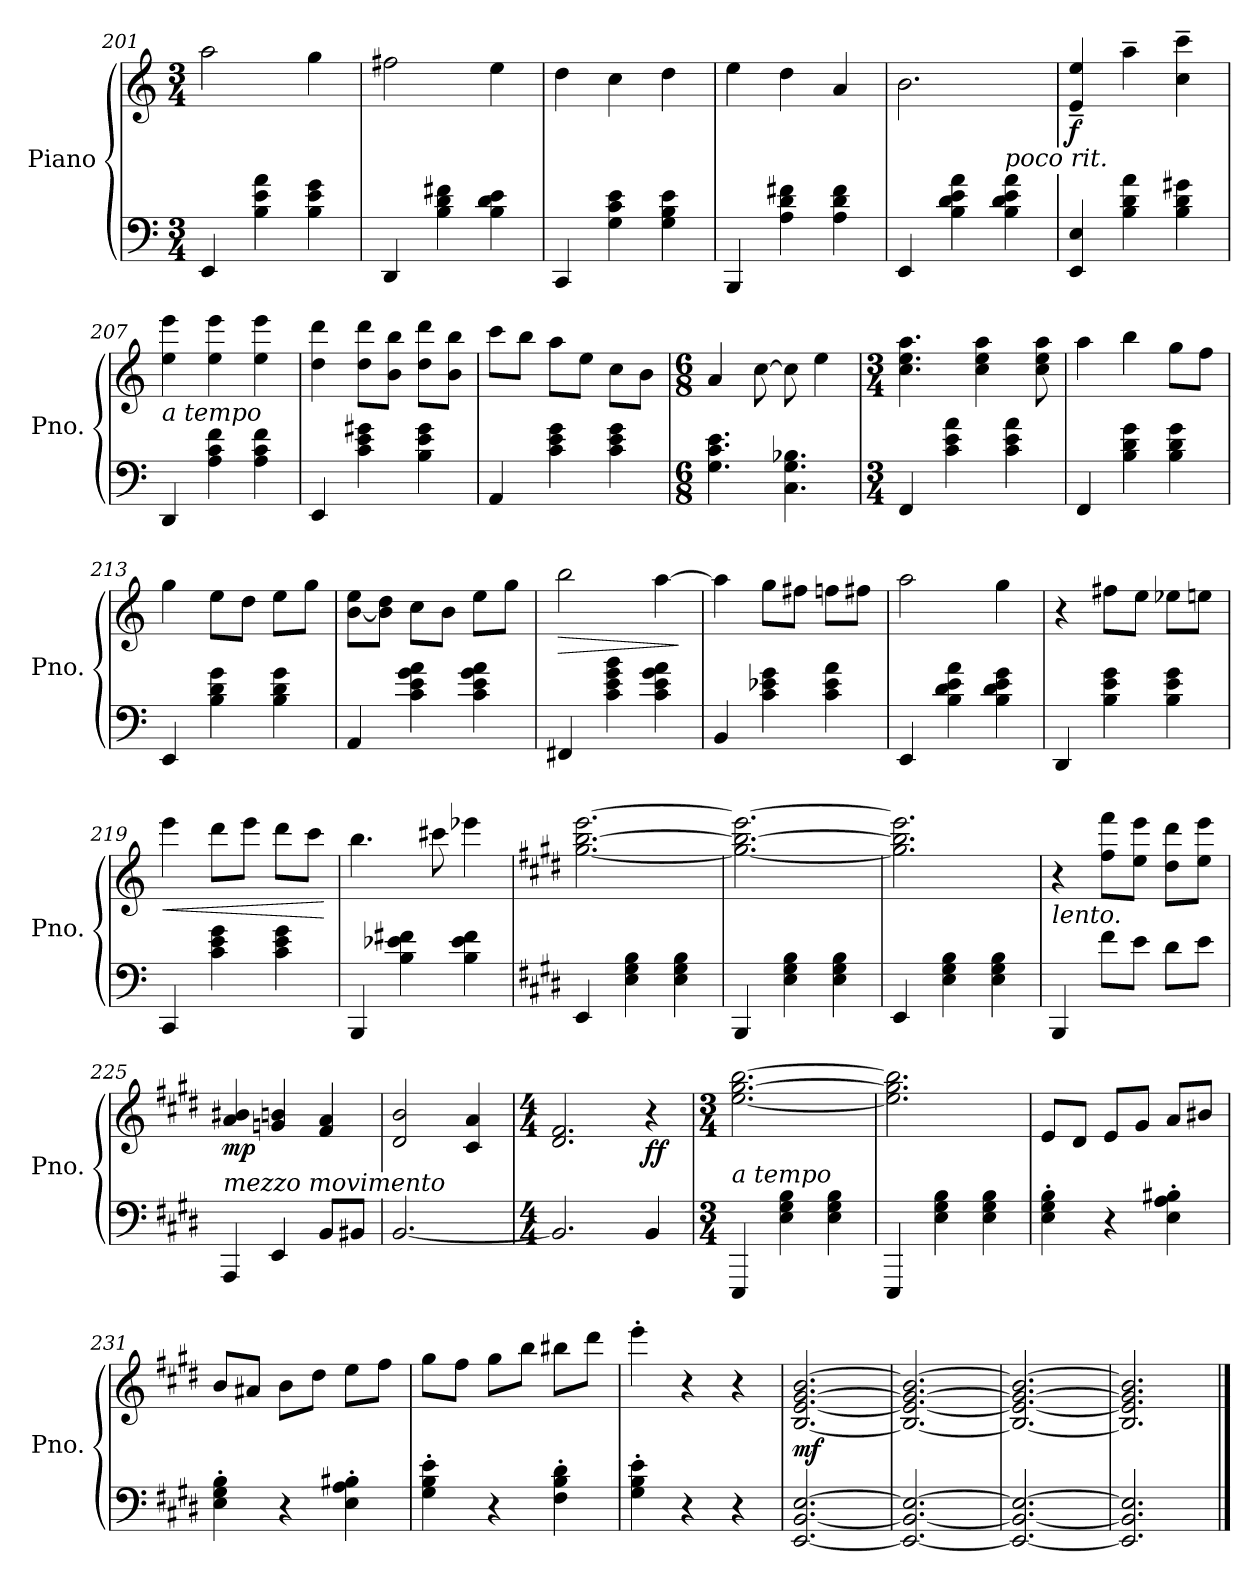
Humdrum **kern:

**kern	**kern	**dynam
*part1	*part1	*part1
*staff2	*staff1	*staff1/2
*I"Piano	*	*
*I'Pno.	*	*
*clefF4	*clefG2	*
*k[]	*k[]	*
*M3/4	*M3/4	*
=201	=201	=201
4EE/	2aa\	.
4B\ 4e\ 4a\	.	.
4B\ 4e\ 4g\	4gg\	.
=202	=202	=202
4DD/	2ff#X\	.
4B\ 4d\ 4f#X\	.	.
4B\ 4d\ 4e\	4ee\	.
=203	=203	=203
4CC/	4dd\	.
4G\ 4c\ 4e\	4cc\	.
4G\ 4B\ 4e\	4dd\	.
=204	=204	=204
4BBB/	4ee\	.
4A\ 4d\ 4f#X\	4dd\	.
4A\ 4d\ 4f#\	4a/	.
=205	=205	=205
4EE/	2.b\	.
4B\ 4d\ 4e\ 4a\	.	.
!LO:TX:a:i:t=poco rit.	!	!
4B\ 4d\ 4e\ 4a\	.	.
=206	=206	=206
!	!	!LO:DY:b
4EE/ 4E/	4e/~ 4ee/~	f
4B\ 4d\ 4a\	4aa~\	.
4B\ 4d\ 4g#X\	4cc\~ 4ccc\~	.
=207	=207	=207
!LO:TX:a:i:t=a tempo	!	!
4DD/	4ee\ 4eee\	.
4A\ 4c\ 4f\	4ee\ 4eee\	.
4A\ 4c\ 4f\	4ee\ 4eee\	.
=208	=208	=208
4EE/	4dd\ 4ddd\	.
4c\ 4e\ 4g#X\	8dd\ 8ddd\L	.
.	8b\ 8bb\J	.
4B\ 4e\ 4g#\	8dd\ 8ddd\L	.
.	8b\ 8bb\J	.
=209	=209	=209
4AA/	8ccc\L	.
.	8bb\J	.
4c\ 4e\ 4g\	8aa\L	.
.	8ee\J	.
4c\ 4e\ 4g\	8cc\L	.
.	8b\J	.
=210	=210	=210
*M6/8	*M6/8	*
4.G\ 4.c\ 4.e\	4a/	.
.	[8cc\	.
4.C\ 4.G\ 4.B-X\	8cc\]	.
.	4ee\	.
=211	=211	=211
*M3/4	*M3/4	*
4FF/	4.cc\ 4.ee\ 4.aa\	.
4c\ 4e\ 4a\	.	.
.	4cc\ 4ee\ 4aa\	.
4c\ 4e\ 4a\	.	.
.	8cc\ 8ee\ 8aa\	.
=212	=212	=212
4FF/	4aa\	.
4B\ 4d\ 4g\	4bb\	.
4B\ 4d\ 4g\	8gg\L	.
.	8ff\J	.
=213	=213	=213
4EE/	4gg\	.
4B\ 4d\ 4g\	8ee\L	.
.	8dd\J	.
4B\ 4d\ 4g\	8ee\L	.
.	8gg\J	.
=214	=214	=214
4AA/	[8b\ 8ee\L	.
.	8b\] 8dd\J	.
4c\ 4e\ 4g\ 4a\	8cc\L	.
.	8b\J	.
4c\ 4e\ 4g\ 4a\	8ee\L	.
.	8gg\J	.
=215	=215	=215
!	!	!LO:HP:b
4FF#X/	2bb\	>
4c\ 4e\ 4g\ 4b\	.	.
4c\ 4e\ 4g\ 4a\	[4aa\	.
.	.	]
=216	=216	=216
4BB/	4aa\]	.
4c\ 4e-X\ 4g\	8gg\L	.
.	8ff#X\J	.
4c\ 4e-\ 4a\	8ffn\L	.
.	8ff#X\J	.
=217	=217	=217
4EE/	2aa\	.
4B\ 4d\ 4e\ 4a\	.	.
4B\ 4d\ 4e\ 4g\	4gg\	.
=218	=218	=218
4DD/	4r	.
4B\ 4e\ 4g\	8ff#X\L	.
.	8ee\J	.
4B\ 4e\ 4g\	8ee-X\L	.
.	8een\J	.
=219	=219	=219
!	!	!LO:HP:b
4CC/	4eee\	<
4c\ 4e\ 4g\	8ddd\L	.
.	8eee\J	.
4c\ 4e\ 4g\	8ddd\L	.
.	8ccc\J	.
.	.	[
=220	=220	=220
4BBB/	4.bb\	.
4B\ 4e-X\ 4f#X\	.	.
.	8ccc#X\	.
4B\ 4e-\ 4f#\	4eee-X\	.
=221	=221	=221
*k[f#c#g#d#]	*k[f#c#g#d#]	*
4EE/	[2.gg#\ [2.bb\ [2.eee\	.
4E\ 4G#\ 4B\	.	.
4E\ 4G#\ 4B\	.	.
=222	=222	=222
4BBB/	2.gg#\_ 2.bb\_ 2.eee\_	.
4E\ 4G#\ 4B\	.	.
4E\ 4G#\ 4B\	.	.
=223	=223	=223
4EE/	2.gg#\] 2.bb\] 2.eee\]	.
4E\ 4G#\ 4B\	.	.
4E\ 4G#\ 4B\	.	.
=224	=224	=224
!LO:TX:a:i:t=lento.	!	!
4BBB/	4r	.
8f#\L	8ff#\ 8fff#\L	.
8e\J	8ee\ 8eee\J	.
8d#\L	8dd#\ 8ddd#\L	.
8e\J	8ee\ 8eee\J	.
=225	=225	=225
!LO:TX:a:i:t=mezzo movimento	!	!
!	!	!LO:DY:b
4AAA/	4a/ 4b#X/	mp
4EE/	4gn/ 4bn/	.
8BB/L	4f#/ 4a/	.
8BB#X/J	.	.
=226	=226	=226
[2.BB/	2d#/ 2b/	.
.	4c#/ 4a/	.
=227	=227	=227
*M4/4	*M4/4	*
2.BB/]	2.d#/ 2.f#/	.
!	!	!LO:DY:b
4BB/	4r	ff
=228	=228	=228
*M3/4	*M3/4	*
!LO:TX:a:i:t=a tempo	!	!
4EEE/	[2.ee\ [2.gg#\ [2.bb\	.
4E\ 4G#\ 4B\	.	.
4E\ 4G#\ 4B\	.	.
=229	=229	=229
4EEE/	2.ee\] 2.gg#\] 2.bb\]	.
4E\ 4G#\ 4B\	.	.
4E\ 4G#\ 4B\	.	.
=230	=230	=230
4E\' 4G#\' 4B\'	8e/L	.
.	8d#/J	.
4r	8e/L	.
.	8g#/J	.
4E\' 4A\' 4B#X\'	8a/L	.
.	8b#X/J	.
=231	=231	=231
4E\' 4G#\' 4B\'	8b/L	.
.	8a#X/J	.
4r	8b\L	.
.	8dd#\J	.
4E\' 4A\' 4B#X\'	8ee\L	.
.	8ff#\J	.
=232	=232	=232
4G#\' 4B\' 4e\'	8gg#\L	.
.	8ff#\J	.
4r	8gg#\L	.
.	8bb\J	.
4F#\' 4B\' 4d#\'	8bb#X\L	.
.	8ddd#\J	.
=233	=233	=233
4G#\' 4B\' 4e\'	4eee'\	.
4r	4r	.
4r	4r	.
=234	=234	=234
!	!	!LO:DY:b
[2.EE/ [2.BB/ [2.E/	[2.B/ [2.e/ [2.g#/ [2.b/	mf
=235	=235	=235
2.EE/_ 2.BB/_ 2.E/_	2.B/_ 2.e/_ 2.g#/_ 2.b/_	.
=236	=236	=236
2.EE/_ 2.BB/_ 2.E/_	2.B/_ 2.e/_ 2.g#/_ 2.b/_	.
=237	=237	=237
2.EE/] 2.BB/] 2.E/]	2.B/] 2.e/] 2.g#/] 2.b/]	.
==	==	==
*-	*-	*-
